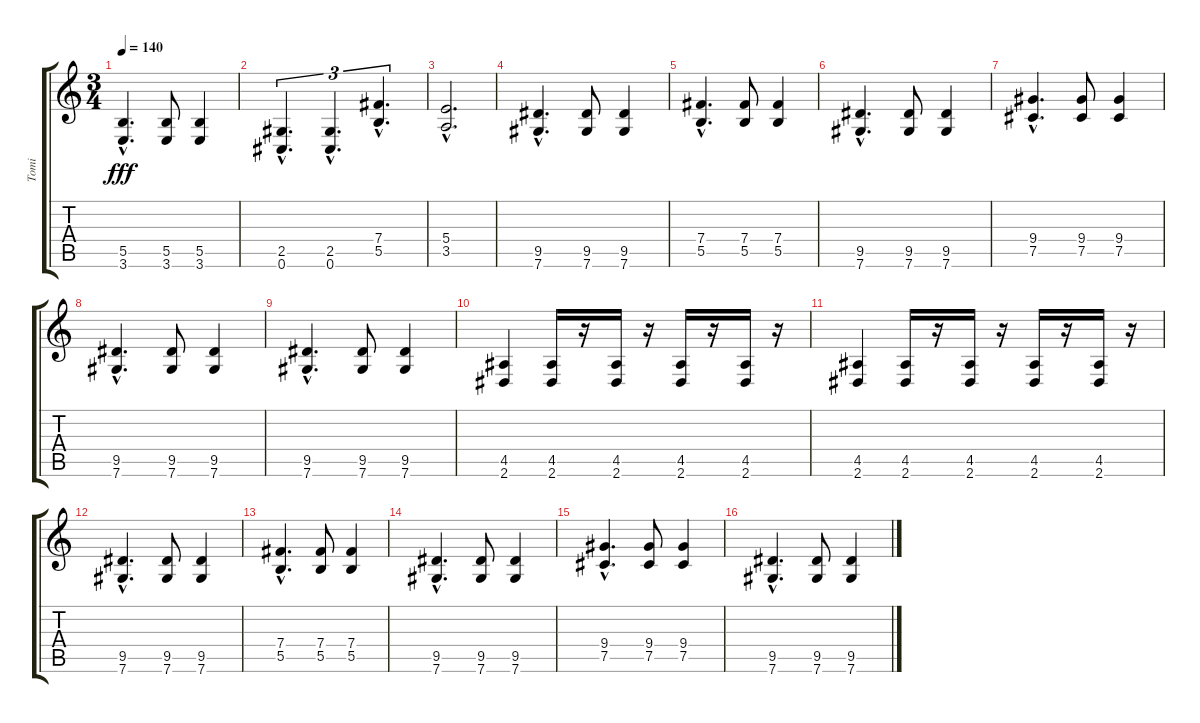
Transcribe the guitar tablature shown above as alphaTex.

\track ("Tomi" "Tomi") {instrument distortionguitar}
\staff {score tabs}
\tuning (Db4 Ab3 E3 B2 Gb2 Db2) {hide}
\ts (3 4)
\tempo 140
\clef g2
\ks c
(5.5{hac} 3.6{hac}).4{d dy fff} (5.5 3.6).8 (5.5 3.6).4 |
(2.5{hac} 0.6{hac}).4{d tu (3 2)} (2.5{hac} 0.6{hac}).4{d tu (3 2)} (7.4{hac} 5.5{hac}).4{d tu (3 2)} |
(5.4{hac} 3.5{hac}).2{d} |
(9.5{hac} 7.6{hac}).4{d} (9.5 7.6).8 (9.5 7.6).4 |
(7.4{hac} 5.5{hac}).4{d} (7.4 5.5).8 (7.4 5.5).4 |
(9.5{hac} 7.6{hac}).4{d} (9.5 7.6).8 (9.5 7.6).4 |
(9.4{hac} 7.5{hac}).4{d} (9.4 7.5).8 (9.4 7.5).4 |
(9.5{hac} 7.6{hac}).4{d} (9.5 7.6).8 (9.5 7.6).4 |
(9.5{hac} 7.6{hac}).4{d} (9.5 7.6).8 (9.5 7.6).4 |
(4.5 2.6).4 (4.5 2.6).16 r.16 (4.5 2.6).16 r.16 (4.5 2.6).16 r.16 (4.5 2.6).16 r.16 |
(4.5 2.6).4 (4.5 2.6).16 r.16 (4.5 2.6).16 r.16 (4.5 2.6).16 r.16 (4.5 2.6).16 r.16 |
(9.5{hac} 7.6{hac}).4{d} (9.5 7.6).8 (9.5 7.6).4 |
(7.4{hac} 5.5{hac}).4{d} (7.4 5.5).8 (7.4 5.5).4 |
(9.5{hac} 7.6{hac}).4{d} (9.5 7.6).8 (9.5 7.6).4 |
(9.4{hac} 7.5{hac}).4{d} (9.4 7.5).8 (9.4 7.5).4 |
(9.5{hac} 7.6{hac}).4{d} (9.5 7.6).8 (9.5 7.6).4
